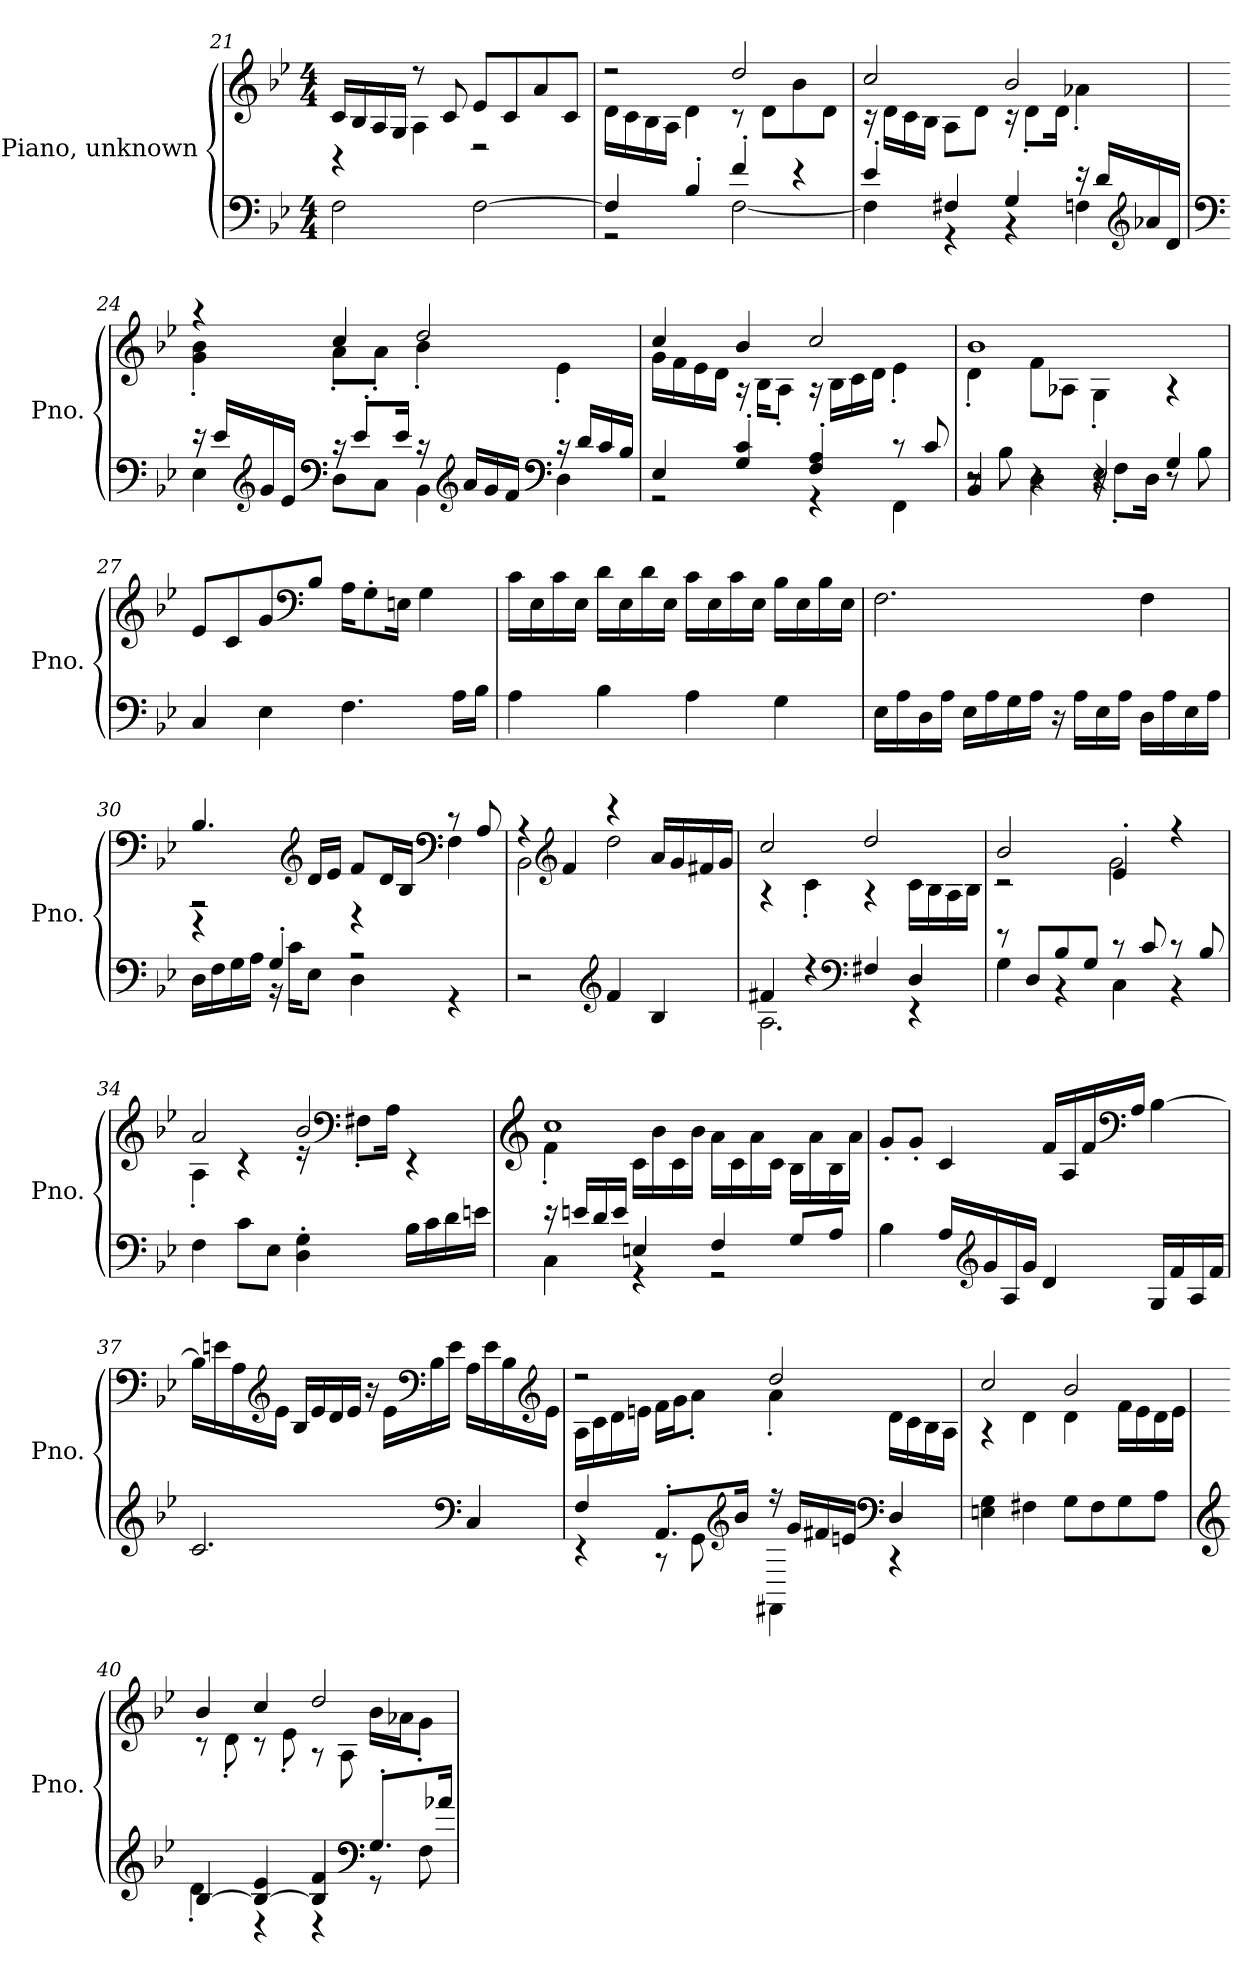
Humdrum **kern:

**kern	**kern
*part1	*part1
*staff2	*staff1
*I"Piano, unknown	*
*I'Pno.	*
*clefF4	*clefG2
*k[b-e-]	*k[b-e-]
*M4/4	*M4/4
=21	=21
*	*^
2F\	16c/LL	4r
.	16B-/	.
.	16A/	.
.	16G/JJ	.
.	8r	4A\
.	8c/	.
[2F\	8e-/L	2r
.	8c/	.
.	8a/	.
.	8c/J	.
!!LO:LB:g=z	!!
=22	=22	=22
*^	*	*
4F/]	2r	2r	16d\LL
.	.	.	16c\
.	.	.	16B-\
.	.	.	16A\JJ
4B-'/	.	.	4d\
4f'/	[2F\	2dd/	8r
.	.	.	8d\L
4r	.	.	8b-\
.	.	.	8d\J
=23	=23	=23	=23
4e-'/	4F\]	2cc/	16r
.	.	.	16d\LL
.	.	.	16c\
.	.	.	16B-\JJ
4F#X/	4r	.	8A\L
.	.	.	8d\J
4G/	4r	2b-/	16r
.	.	.	8d'\L
.	.	.	16d\Jk
16r	4Fn\	.	4a-X'\
16d/LL	.	.	.
*clefG2	*	*	*
16a-X/	.	.	.
16d/JJ	.	.	.
!!LO:LB:g=z	!!
=24	=24	=24	=24
*clefF4	*	*	*
16r	4E-\	4r	4g\' 4b-\'
16e-/LL	.	.	.
*clefG2	*	*	*
16g/	.	.	.
16e-/JJ	.	.	.
*clefF4	*	*	*
16r	8D\L	4cc/	8a'\L
8e-'/L	.	.	.
.	8C\J	.	8a'\J
16e-/Jk	.	.	.
16r	4BB-\	2dd/	4b-'\
*clefG2	*	*	*
16a/LL	.	.	.
16g/	.	.	.
16f/JJ	.	.	.
*clefF4	*	*	*
16r	4D\	.	4e-'\
16d/LL	.	.	.
16c/	.	.	.
16B-/JJ	.	.	.
=25	=25	=25	=25
4E-/	2r	4cc/	16g\LL
.	.	.	16f\
.	.	.	16e-\
.	.	.	16d\JJ
4G/' 4c/'	.	4b-/	16r
.	.	.	16B-\KL
.	.	.	8A'\J
4F/' 4A/'	4r	2cc/	16r
.	.	.	16B-\LL
.	.	.	16c\
.	.	.	16d\JJ
8r	4FF\	.	4e-'\
8c/	.	.	.
!!LO:LB:g=z	!!
=26	=26	=26	=26
*	*^	*	*
2r	8r	4BB-/	1b-	4d'\
.	8B-\	.	.	.
.	4D\	4r	.	8f\L
.	.	.	.	8A-X\J
4r	16r	2E-/	.	4G'\
.	8F'\L	.	.	.
.	16D\Jk	.	.	.
4G/	8r	.	.	4r
.	8B-\	.	.	.
*v	*v	*v	*	*
*	*v	*v
=27	=27
4C/	8e-/L
.	8c/
4E-\	8g/
*	*clefF4
.	8B-/J
4.F\	16A\KL
.	8G'\
.	16En\Jk
.	4G\
16A\LL	.
16B-\JJ	.
=28	=28
4A\	16c\LL
.	16E-\
.	16c\
.	16E-\JJ
4B-\	16d\LL
.	16E-\
.	16d\
.	16E-\JJ
4A\	16c\LL
.	16E-\
.	16c\
.	16E-\JJ
4G\	16B-\LL
.	16E-\
.	16B-\
.	16E-\JJ
!!LO:LB:g=z
=29	=29
16E-\LL	2.F\
16A\	.
16D\	.
16A\JJ	.
16E-\LL	.
16A\	.
16G\	.
16A\JJ	.
16r	.
16A\LL	.
16E-\	.
16A\JJ	.
16D\LL	4F\
16A\	.
16E-\	.
16A\JJ	.
=30	=30
*^	*^
4r	16D\LL	4.B-/	2r
.	16F\	.	.
.	16G\	.	.
.	16A\JJ	.	.
4G'/	16r	.	.
.	16c\KL	.	.
*	*	*clefG2	*
.	8E-\J	16d/LL	.
.	.	16e-/JJ	.
2r	4D\	8f/L	4r
.	.	16d/L	.
.	.	16B-/JJ	.
*	*	*clefF4	*
.	4r	8r	4F\
.	.	8A/	.
*v	*v	*	*
=31	=31	=31
2r	4r	2BB-\
*	*clefG2	*
.	4f/	.
*clefG2	*	*
4f/	4r	2dd\
4B-/	16a/LL	.
.	16g/	.
.	16f#X/	.
.	16g/JJ	.
!!LO:LB:g=z	!!
=32	=32	=32
*^	*	*
4f#X/	2.A\	2cc/	4r
4r	.	.	4c'\
*clefF4	*	*	*
4F#X/	.	2dd/	4r
4D/	4r	.	16c\LL
.	.	.	16B-\
.	.	.	16A\
.	.	.	16B-\JJ
=33	=33	=33	=33
8r	4G\	2b-/	2r
8D/L	.	.	.
8B-/	4r	.	.
8G/J	.	.	.
8r	4C\	4e-'/	2g\
8c/	.	.	.
8r	4r	4r	.
8B-/	.	.	.
*v	*v	*	*
=34	=34	=34
4F\	2a/	4A'\
8c\L	.	4r
8E-\J	.	.
4D\' 4G\'	2b-/	16r
*	*clefF4	*
.	.	8F#X'\L
.	.	16A\Jk
16B-\LL	.	4r
16c\	.	.
16d\	.	.
16en\JJ	.	.
!!LO:PB:g=z	!!
=35	=35	=35
*	*clefG2	*
*^	*	*
16r	4C\	1cc	4f'\
16en/LL	.	.	.
16d/	.	.	.
16e/JJ	.	.	.
4En/	4r	.	16c\LL
.	.	.	16b-\
.	.	.	16c\
.	.	.	16b-\JJ
4F/	2r	.	16a\LL
.	.	.	16c\
.	.	.	16a\
.	.	.	16c\JJ
8G/L	.	.	16B-\LL
.	.	.	16a\
8A/J	.	.	16B-\
.	.	.	16a\JJ
*v	*v	*	*
*	*v	*v
=36	=36
4B-\	8g'/L
.	8g'/J
16A/LL	4c/
*clefG2	*
16g/	.
16A/	.
16g/JJ	.
4d/	16f/LL
.	16A/
.	16f/
*	*clefF4
.	16A/JJ
16G/LL	[4B-\
16f/	.
16A/	.
16f/JJ	.
!!LO:LB:g=z
=37	=37
2.c/	16B-\LL]
.	16en\
.	16A\
*	*clefG2
.	16e\JJ
.	16B-/LL
.	16e/
.	16d/
.	16e/JJ
.	16r
.	16e\LL
*	*clefF4
.	16B-\
.	16e\JJ
*clefF4	*
4C/	16A\LL
.	16e\
.	16B-\
*	*clefG2
.	16e\JJ
!!LO:LB:g=z
=38	=38
*^	*^
4F/	4r	2r	16A\LL
.	.	.	16c\
.	.	.	16d\
.	.	.	16en\JJ
8.AA'/L	8r	.	16f\LL
.	.	.	16g\J
.	8GG\	.	8a'\J
*clefG2	*	*	*
16b-/Jk	.	.	.
16r	4FF#X\	2dd/	4a'\
16g/LL	.	.	.
16f#X/	.	.	.
16en/JJ	.	.	.
*clefF4	*	*	*
4D/	4r	.	16d\LL
.	.	.	16c\
.	.	.	16B-\
.	.	.	16A\JJ
*v	*v	*	*
=39	=39	=39
4En\ 4G\	2cc/	4r
4F#X\	.	4d\
8G\L	2b-/	4d\
8F#\	.	.
8G\	.	16f\LL
.	.	16e-\
8A\J	.	16d\
.	.	16e-\JJ
!!LO:LB:g=z	!!
=40	=40	=40
*clefG2	*	*
*^	*	*
[4B-/	4d'\	4b-/	8r
.	.	.	8d'\
4B-/_ 4e-/	4r	4cc/	8r
.	.	.	8e-'\
4B-/] 4f/	4r	2dd/	8r
.	.	.	8A\
*clefF4	*	*	*
8.G'/L	8r	.	16b-\LL
.	.	.	16a-X\J
.	8F\	.	8g'\J
16a-X/Jk	.	.	.
*v	*v	*	*
*	*v	*v
=	=
*-	*-
